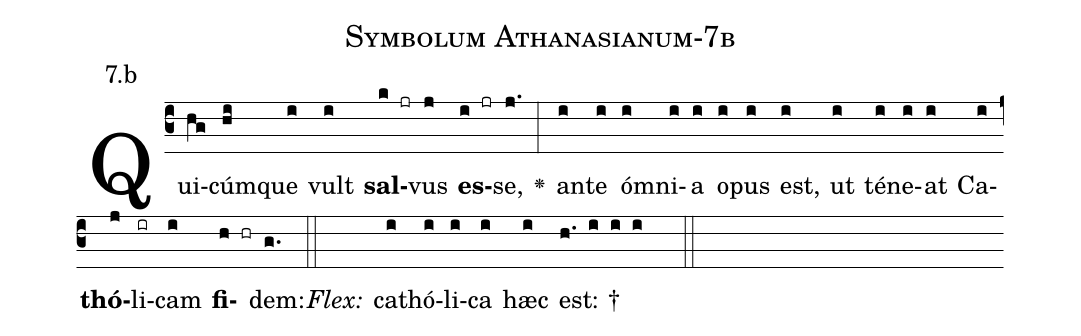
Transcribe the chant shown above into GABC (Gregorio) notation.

name: Symbolum Athanasianum-7b;
annotation: 7.b;
%%
(c3)Qui(hg)cúm(hi)que(i) vult(i) <b>sal</b>(k jr)vus(j) <b>es</b>(i jr)se,(j.) <v>\greheightstar</v>(:) an(i)te(i) óm(i)ni(i)a(i) o(i)pus(i) est,(i) ut(i) té(i)ne(i)at(i) Ca(i)<b>thó</b>(j)li(ir)cam(i) <b>fi</b>(h hr)dem:(g.) (::)
<i>Flex:</i>()  ca(i)thó(i)li(i)ca(i) hæc(i) est: †(h. i i i  ::)

%E(i) u(i) o(j) u(i) a(h) e.(g.) (::)
